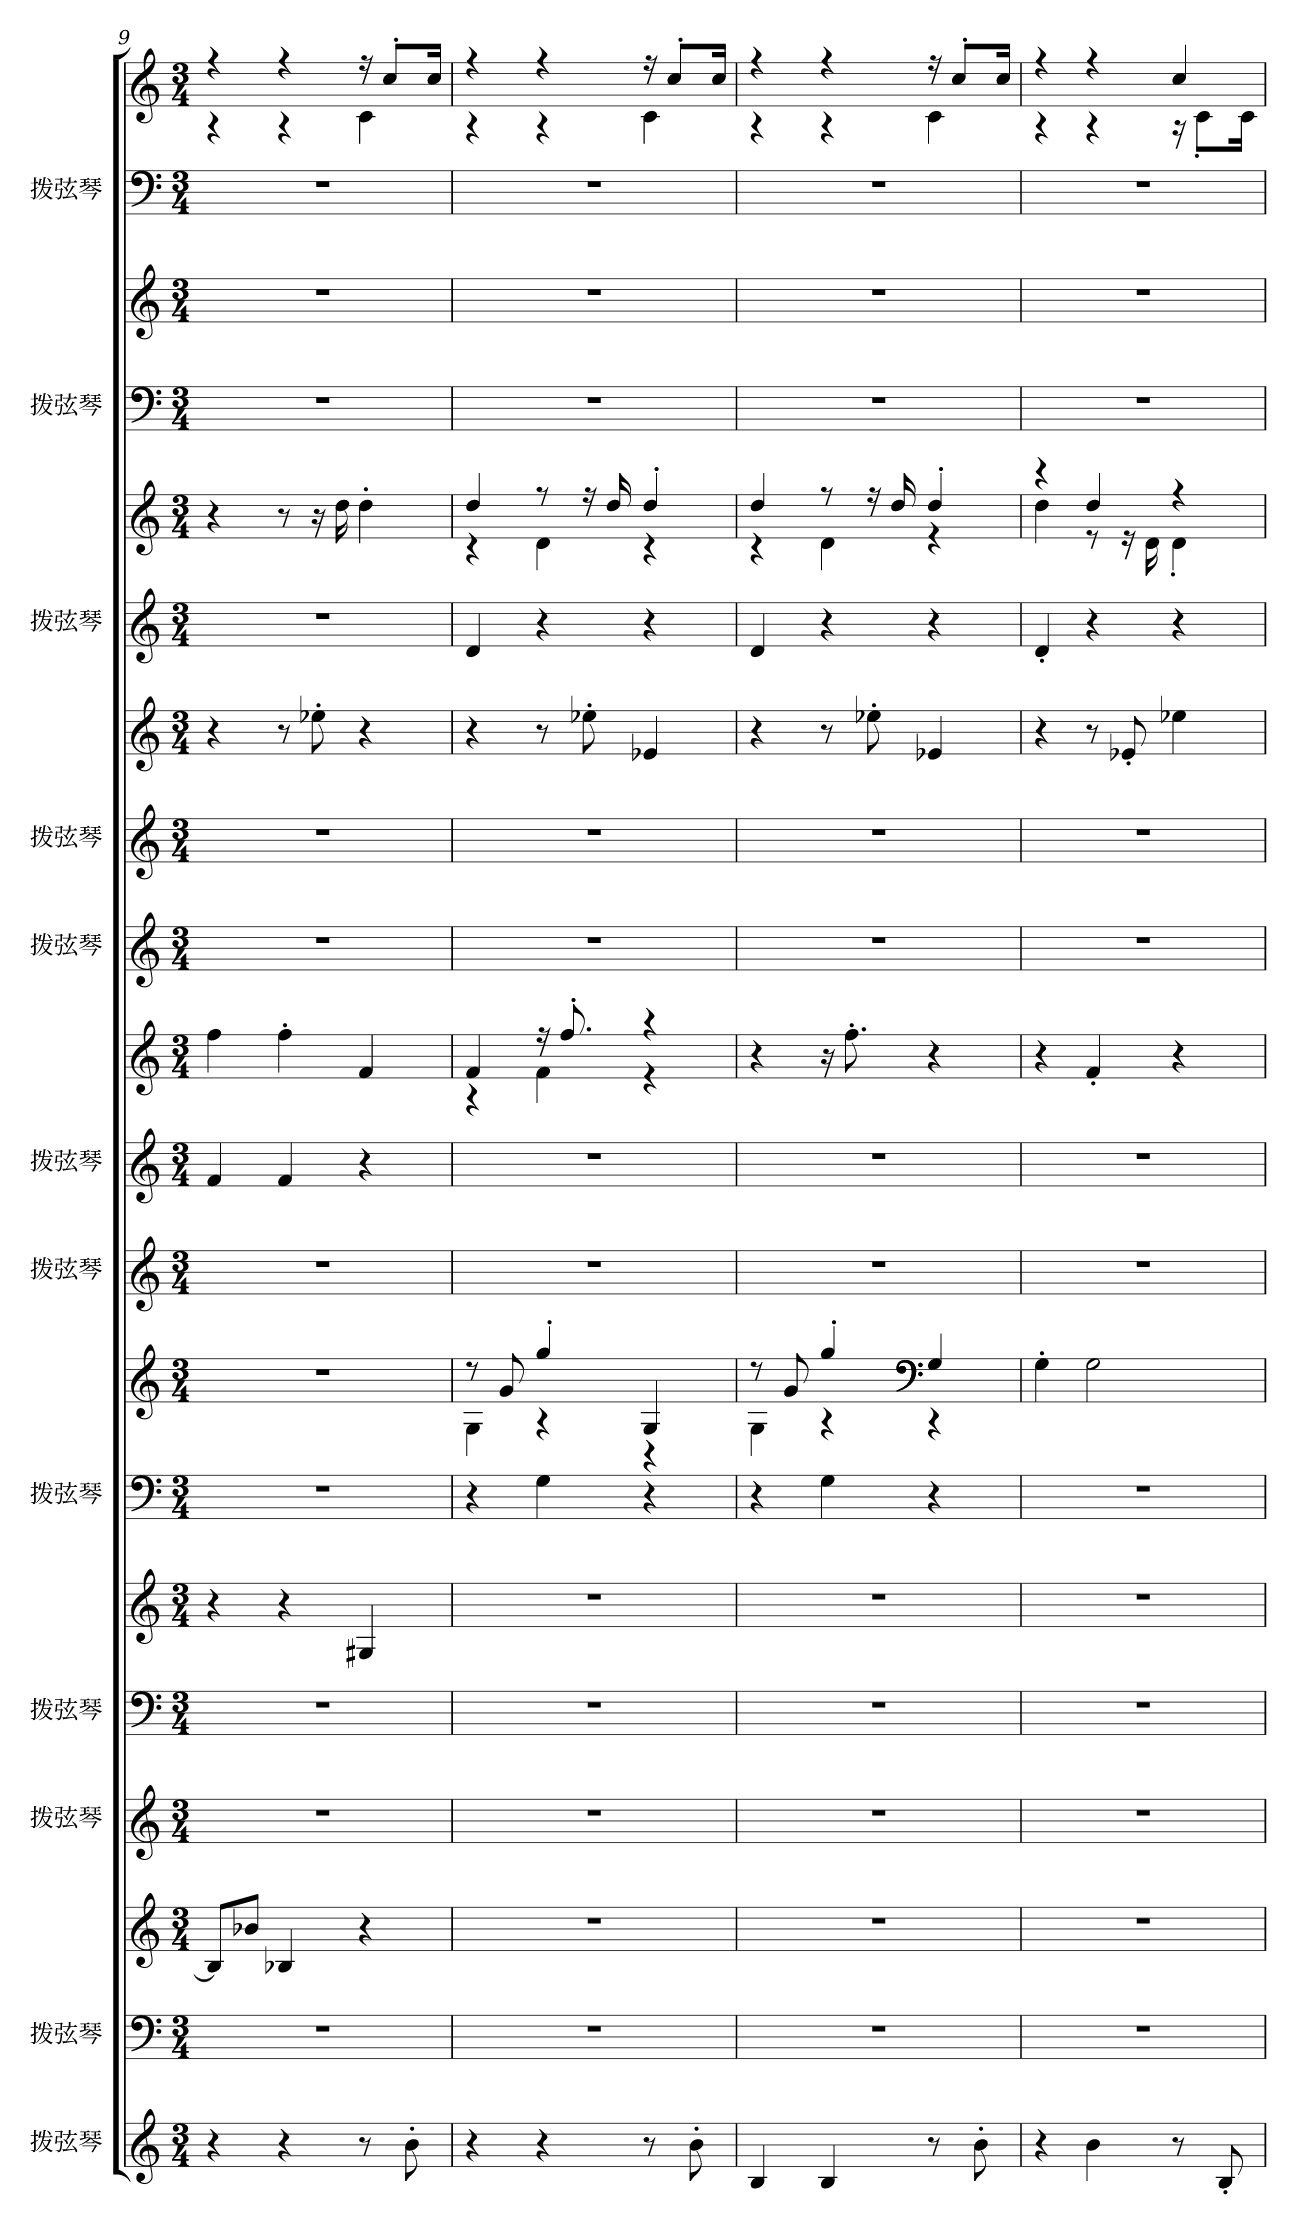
**kern	**kern	**kern	**kern	**kern	**kern	**kern	**kern	**kern	**kern	**kern	**kern	**kern	**kern	**kern	**kern	**kern	**kern	**kern	**kern
*part12	*part11	*part11	*part10	*part9	*part9	*part8	*part8	*part7	*part6	*part6	*part5	*part4	*part4	*part3	*part3	*part2	*part2	*part1	*part1
*staff20	*staff19	*staff18	*staff17	*staff16	*staff15	*staff14	*staff13	*staff12	*staff11	*staff10	*staff9	*staff8	*staff7	*staff6	*staff5	*staff4	*staff3	*staff2	*staff1
*I"拨弦琴	*I"拨弦琴	*	*I"拨弦琴	*I"拨弦琴	*	*I"拨弦琴	*	*I"拨弦琴	*I"拨弦琴	*	*I"拨弦琴	*I"拨弦琴	*	*I"拨弦琴	*	*I"拨弦琴	*	*I"拨弦琴	*
*clefG2	*clefF4	*clefG2	*clefG2	*clefF4	*clefG2	*clefF4	*clefG2	*clefG2	*clefG2	*clefG2	*clefG2	*clefG2	*clefG2	*clefG2	*clefG2	*clefF4	*clefG2	*clefF4	*clefG2
*k[]	*k[]	*k[]	*k[]	*k[]	*k[]	*k[]	*k[]	*k[]	*k[]	*k[]	*k[]	*k[]	*k[]	*k[]	*k[]	*k[]	*k[]	*k[]	*k[]
*M3/4	*M3/4	*M3/4	*M3/4	*M3/4	*M3/4	*M3/4	*M3/4	*M3/4	*M3/4	*M3/4	*M3/4	*M3/4	*M3/4	*M3/4	*M3/4	*M3/4	*M3/4	*M3/4	*M3/4
=9	=9	=9	=9	=9	=9	=9	=9	=9	=9	=9	=9	=9	=9	=9	=9	=9	=9	=9	=9
*	*	*	*	*	*	*	*	*	*	*	*	*	*	*	*	*	*	*	*^
4r	2.r	8B-/L]	2.r	2.r	4r	2.r	2.r	2.r	4f/	4ff\	2.r	2.r	4r	2.r	4r	2.r	2.r	2.r	4r	4r
.	.	8b-X/J	.	.	.	.	.	.	.	.	.	.	.	.	.	.	.	.	.	.
4r	.	4B-X/	.	.	4r	.	.	.	4f/	4ff'\	.	.	8r	.	8r	.	.	.	4r	4r
.	.	.	.	.	.	.	.	.	.	.	.	.	8ee-X'\	.	16r	.	.	.	.	.
.	.	.	.	.	.	.	.	.	.	.	.	.	.	.	16dd\	.	.	.	.	.
8r	.	4r	.	.	4G#X/	.	.	.	4r	4f/	.	.	4r	.	4dd'\	.	.	.	16r	4c\
.	.	.	.	.	.	.	.	.	.	.	.	.	.	.	.	.	.	.	8cc'/L	.
8b'\	.	.	.	.	.	.	.	.	.	.	.	.	.	.	.	.	.	.	.	.
.	.	.	.	.	.	.	.	.	.	.	.	.	.	.	.	.	.	.	16cc/Jk	.
=10	=10	=10	=10	=10	=10	=10	=10	=10	=10	=10	=10	=10	=10	=10	=10	=10	=10	=10	=10	=10
*	*	*	*	*	*	*	*^	*	*	*^	*	*	*	*	*^	*	*	*	*	*
4r	2.r	2.r	2.r	2.r	2.r	4r	8r	4G\	2.r	2.r	4f/	4r	2.r	2.r	4r	4d/	4dd/	4r	2.r	2.r	2.r	4r	4r
.	.	.	.	.	.	.	8g/	.	.	.	.	.	.	.	.	.	.	.	.	.	.	.	.
4r	.	.	.	.	.	4G\	4gg'/	4r	.	.	16r	4f\	.	.	8r	4r	8r	4d\	.	.	.	4r	4r
.	.	.	.	.	.	.	.	.	.	.	8.ff'/	.	.	.	.	.	.	.	.	.	.	.	.
.	.	.	.	.	.	.	.	.	.	.	.	.	.	.	8ee-X'\	.	16r	.	.	.	.	.	.
.	.	.	.	.	.	.	.	.	.	.	.	.	.	.	.	.	16dd/	.	.	.	.	.	.
8r	.	.	.	.	.	4r	4G/	4r	.	.	4r	4r	.	.	4e-X/	4r	4dd'/	4r	.	.	.	16r	4c\
.	.	.	.	.	.	.	.	.	.	.	.	.	.	.	.	.	.	.	.	.	.	8cc'/L	.
8b'\	.	.	.	.	.	.	.	.	.	.	.	.	.	.	.	.	.	.	.	.	.	.	.
.	.	.	.	.	.	.	.	.	.	.	.	.	.	.	.	.	.	.	.	.	.	16cc/Jk	.
*	*	*	*	*	*	*	*	*	*	*	*v	*v	*	*	*	*	*	*	*	*	*	*	*
!!LO:PB:g=z	!!
=11	=11	=11	=11	=11	=11	=11	=11	=11	=11	=11	=11	=11	=11	=11	=11	=11	=11	=11	=11	=11	=11	=11
4B/	2.r	2.r	2.r	2.r	2.r	4r	8r	4G\	2.r	2.r	4r	2.r	2.r	4r	4d/	4dd/	4r	2.r	2.r	2.r	4r	4r
.	.	.	.	.	.	.	8g/	.	.	.	.	.	.	.	.	.	.	.	.	.	.	.
4B/	.	.	.	.	.	4G\	4gg'/	4r	.	.	16r	.	.	8r	4r	8r	4d\	.	.	.	4r	4r
.	.	.	.	.	.	.	.	.	.	.	8.ff'\	.	.	.	.	.	.	.	.	.	.	.
.	.	.	.	.	.	.	.	.	.	.	.	.	.	8ee-X'\	.	16r	.	.	.	.	.	.
.	.	.	.	.	.	.	.	.	.	.	.	.	.	.	.	16dd/	.	.	.	.	.	.
*	*	*	*	*	*	*	*clefF4	*	*	*	*	*	*	*	*	*	*	*	*	*	*	*
8r	.	.	.	.	.	4r	4G/	4r	.	.	4r	.	.	4e-X/	4r	4dd'/	4r	.	.	.	16r	4c\
.	.	.	.	.	.	.	.	.	.	.	.	.	.	.	.	.	.	.	.	.	8cc'/L	.
8b'\	.	.	.	.	.	.	.	.	.	.	.	.	.	.	.	.	.	.	.	.	.	.
.	.	.	.	.	.	.	.	.	.	.	.	.	.	.	.	.	.	.	.	.	16cc/Jk	.
*	*	*	*	*	*	*	*v	*v	*	*	*	*	*	*	*	*	*	*	*	*	*	*
=12	=12	=12	=12	=12	=12	=12	=12	=12	=12	=12	=12	=12	=12	=12	=12	=12	=12	=12	=12	=12	=12
4r	2.r	2.r	2.r	2.r	2.r	2.r	4G'\	2.r	2.r	4r	2.r	2.r	4r	4d'/	4r	4dd\	2.r	2.r	2.r	4r	4r
4b\	.	.	.	.	.	.	2G\	.	.	4f'/	.	.	8r	4r	4dd/	8r	.	.	.	4r	4r
.	.	.	.	.	.	.	.	.	.	.	.	.	8e-X'/	.	.	16r	.	.	.	.	.
.	.	.	.	.	.	.	.	.	.	.	.	.	.	.	.	16d\	.	.	.	.	.
8r	.	.	.	.	.	.	.	.	.	4r	.	.	4ee-X\	4r	4r	4d'\	.	.	.	4cc/	16r
.	.	.	.	.	.	.	.	.	.	.	.	.	.	.	.	.	.	.	.	.	8c'\L
8B'/	.	.	.	.	.	.	.	.	.	.	.	.	.	.	.	.	.	.	.	.	.
.	.	.	.	.	.	.	.	.	.	.	.	.	.	.	.	.	.	.	.	.	16c\Jk
*	*	*	*	*	*	*	*	*	*	*	*	*	*	*	*v	*v	*	*	*	*v	*v
=	=	=	=	=	=	=	=	=	=	=	=	=	=	=	=	=	=	=	=
*-	*-	*-	*-	*-	*-	*-	*-	*-	*-	*-	*-	*-	*-	*-	*-	*-	*-	*-	*-
